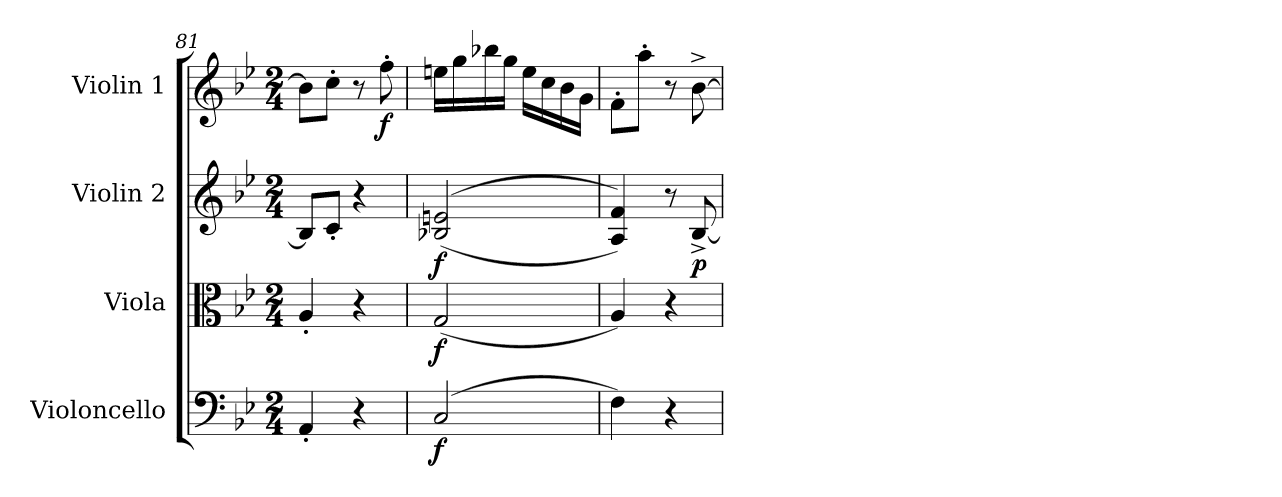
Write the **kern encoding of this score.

**kern	**dynam	**kern	**dynam	**kern	**dynam	**kern	**dynam
*part4	*part4	*part3	*part3	*part2	*part2	*part1	*part1
*staff4	*staff4	*staff3	*staff3	*staff2	*staff2	*staff1	*staff1
*I"Violoncello	*	*I"Viola	*	*I"Violin 2	*	*I"Violin 1	*
*I'Vc	*	*I'Vla	*	*I'Vln	*	*I'Vln	*
*clefF4	*	*clefC3	*	*clefG2	*	*clefG2	*
*k[b-e-]	*	*k[b-e-]	*	*k[b-e-]	*	*k[b-e-]	*
*M2/4	*	*M2/4	*	*M2/4	*	*M2/4	*
=81	=81	=81	=81	=81	=81	=81	=81
4AA'/	.	4A'/	.	8B/L]	.	8b\L]	.
.	.	.	.	8c'/J	.	8cc'\J	.
4r	.	4r	.	4r	.	8r	.
!	!	!	!	!	!	!	!LO:DY:b
.	.	.	.	.	.	8ff'\	f
!!LO:LB:g=z
=82	=82	=82	=82	=82	=82	=82	=82
!	!LO:DY:b	!	!LO:DY:b	!	!LO:DY:b	!	!
(2C/	f	(2G/	f	((>2B-X/ 2en/	f	16een\LL	.
.	.	.	.	.	.	16gg\	.
.	.	.	.	.	.	16bb-X\	.
.	.	.	.	.	.	16gg\JJ	.
.	.	.	.	.	.	16ee\LL	.
.	.	.	.	.	.	16cc\	.
.	.	.	.	.	.	16b-\	.
.	.	.	.	.	.	16g\JJ	.
=83	=83	=83	=83	=83	=83	=83	=83
4F\)	.	4A/)	.	4A/ 4f/))	.	8f'\L	.
.	.	.	.	.	.	8aa'\J	.
4r	.	4r	.	8r	.	8r	.
!	!	!	!	!	!LO:DY:b	!	!
.	.	.	.	[8B-^/	p	[8b-^\	.
=	=	=	=	=	=	=	=
*-	*-	*-	*-	*-	*-	*-	*-
